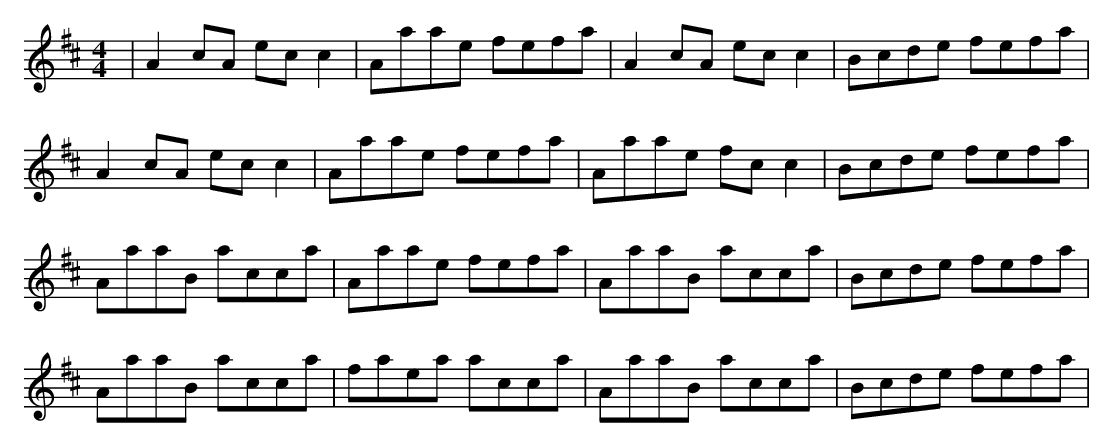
X:1
M:4/4
K:Amix
|A2cA ecc2|Aaae fefa|A2cA ecc2|Bcde fefa|
A2cA ecc2|Aaae fefa|Aaae fcc2|Bcde fefa|
AaaB acca|Aaae fefa|AaaB acca|Bcde fefa|
AaaB acca|faea acca|AaaB acca|Bcde fefa|
